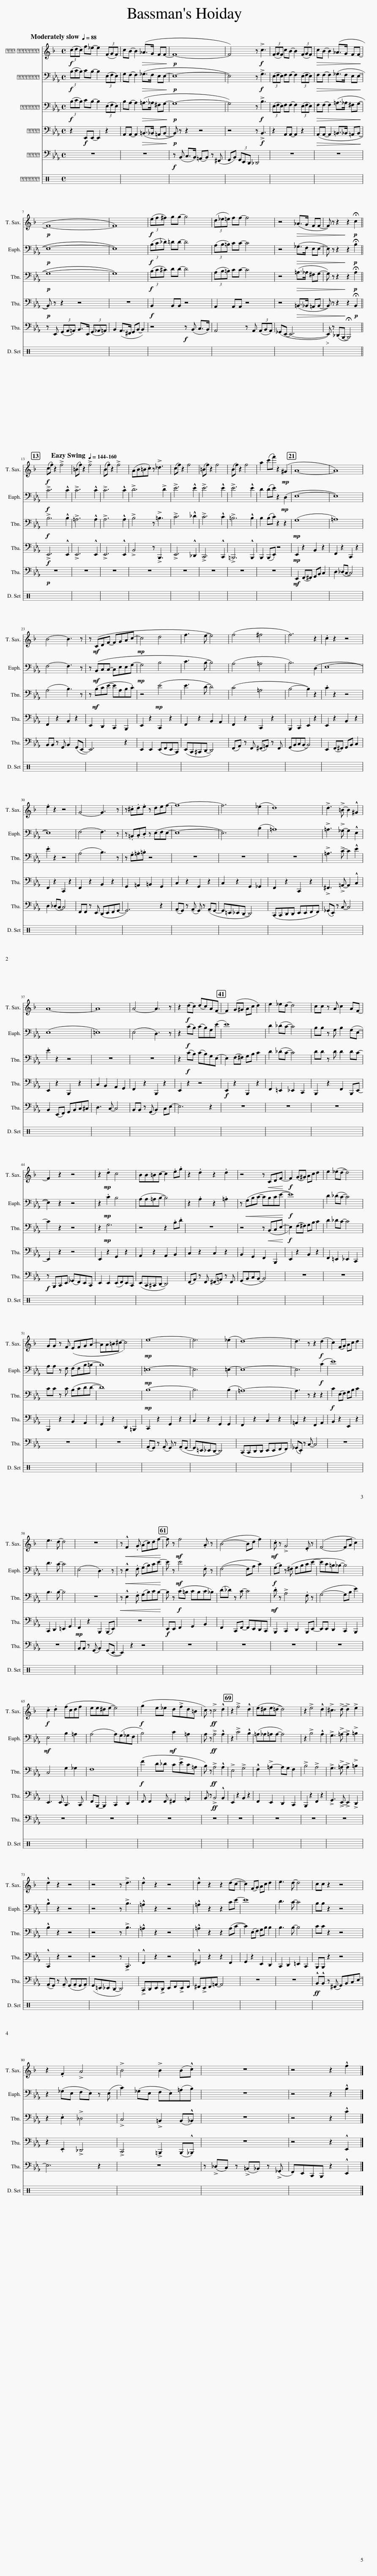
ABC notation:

X:1
%%score 1 2 3 4 5
L:1/8
Q:1/4=88
M:4/4
I:linebreak $
K:Eb
V:1 treble transpose=-14
V:2 bass
V:3 bass
V:4 bass
V:5 bass
V:1
[K:F]!f! (3(cdc) f_e- e2 (3(FGF) | cB- B2!>(! (_A>G FF-!>)! |!p! F8- | F4) z!f! !>!c3 | (3(FGF) cB- B2 (3(FGF) | %5
!>(! cB- B2 (_A>G FF-!>)! |$!p! F8- | F8) |!f! (3(ef^f) gg- g4 | (3(d_e=e) ff- f4 | %10
 z4!>(! (_A>G FF- | F) z z2!>)! z2!p! !fermata!c2 ||$!f![Q:1/4=144] (c.f) z2 !>!f4 | (=B.f) z2 !>!f4 | (B.f) z2 !>!f4 | %15
 (AB=B.c) z !>!_d3 | (cf) z2 f4 | (=Bf) z2 f4 | (Bf) z2 f4 | a2 (c'.f') z2!mp! (^G2 | %20
 A8- | A8) |$ B4- B3 z | z!mf! (CDF- FGAc- |!mp! c4 d4 | %25
 f3 e- e4) | (f4 ^f4 | f6) z2 | .c2 z2 z4 |$ .e2 z2 z4 | %30
 G4- G3 z | z .^c.d.e z def- | f8- | f6 (_e2 | d8) | %35
 !>!d3 !>!=B- B2 !^!^G2 |$ A8- | A8 | A4- A3 z | z2!f! (dc) (dc)AF- | %40
 F2 (G^G Ac d2) | e2 _ed- d4 | cc z A c2 AF- |$ F2 z2 z4 | z2!mp! .d2 c4 | %45
 BB=Bc- c2 .e.g | z2 .d2 z2 .d2 | z4 z!<(! CDF-!<)! |!f! F2 (G^G) Ac d2 | e2 (_ed- d4) |$ %50
 GG z F (EFGA- | AA=B^c- c4) |!mp! e8- | e6 (_e2 | d8-) | %55
 d3 z z2!f! (d2 | c2) (FG) Ac d2 |$ e3 d- d4 | z8 | z!<(! !^!F2 .G (Ac)df-!<)! | %60
 f z!mf! f4 .A z | (B4- Bd f2) |!mf! .c z !>!G4 .E z | (F4- FA c2) |$!f! .c2 .d2 (fcdf | %65
 ee^de- e4) |!f! (g2 e_e d!>!fd=B | c) z!ff! !>!c4 !^!d2 | z2 !>!f4 !^!d2 | (e^de=d- d4) | %70
 z2 !>!e4 !^!d2 | !>!^c3 !>!d- !>!d2 !>!e2 |$ !^!d2 z2 z4 | z4 z !>!d3 | !^!d2 z2 z4 | %75
 !^!d2 z2 z2 (dc- | c2) (FG) Ac d2 | e3 d- d4 | cc z2 z4 |$ z2 .F2 !>!A4 | %80
 !>!B4 !>!B2 (B!^!c) | z8 | z4 z2 !^!f2 |] %83
V:2
!f! (3(B,CB,) CB,- B,2 (3(E,F,E,) | G,F,- F,2!>(! (_G,>F, E,E,-!>)! |!p! E,8- | E,4) z!f! !>!G,3 | (3(E,F,E,) F,F,- F,2 (3(E,F,E,) | %5
!>(! F,F,- F,2 (_G,>F, E,E,-!>)! |$!p! E,8- | E,8) |!f! (3(B,C_D) =DD- D4 | (3(A,B,=B,) CC- C4 | %10
 z4!>(! (_G,>F, E,E,- | E,) z z2!>)! z2!p! !fermata!B,2 ||$!f! !>!C6 !^!C2 | !>!C6 !^!C2 | !>!C6 !^!C2 | %15
 !>!D6 !>!D2 | !>!E6 !^!E2 | !>!E6 !^!E2 | !>!E6 !^!E2 | D2 (D.E) z2!mp! (D,2 | %20
 E,8- | E,8) |$ F,4- F,3 z | z!mf! (B,,C,C,- C,E,E,G,- |!mp! G,4 B,4 | %25
 C3 B,- B,4) | (A,4 =A,4 | B,6) (D,2 | E,8- |$ E,8) | %30
 F,4- F,3 z | z .=B,,.C,.D, z (E,F,E,- | E,8- | E,6) (B,2 | =A,8) | %35
 !>!=A,3 !>!_G,- G,2 !^!E,2 |$ (E,8 | =E,8) | (E,4 D,3) z | z2!f! (CB,) (CB,)G,(E | %40
 E8) | D2 (_DC- C4) | B,B, z G, B,2 (G,E,- |$ E,2) z2 z4 | z2!mp! .C2 B,4 | %45
 (A,A,=A,B,- B,4) | z2 .A,2 z2 .=A,2 | z!<(! (G,B,C- CB,CE-!<)! |!f! E8) | D2 (_DC- C4) |$ %50
 A,A, z F, (F,F,B,=B,- | B,8) |!mp! =E,8- | E,6 =E,2- | E,8- | %55
 E,6!f! (C2 | E8) |$ D3 C- C4 | (E,4 D,3) z | z!<(! !^!E,2 .F, (G,B,)CE-!<)! | %60
 E z!mf! E4 .F, z | (F,4- F,A, C2) |!f! (G,B,) z (^F, G,B,CE- | EC=B,_B,- B,4) |$!mf! E,4 B,2 =A,2 | %65
 (A,4 A,)(G,_G,F, | B,4)!mf! C2 =A,2 | A, z!ff! !>!A,4 !^!A,2 | z2 !>!C4 !^!B,2 | (=A,_A,=A,A,- A,4) | %70
 z2 !>!B,4 !^!A,2 | !>!G,3 !>!=A,- !>!A,2 !>!=B,2 |$ !^!B,2 z2 z4 | z4 z !>!B,3 | !^!=A,2 z2 z4 | %75
 !^!=A,2 z2 z2 CE- | E8 | D3 C- C4 | B,B, z2 z4 |$ z2 (_G,E, F,E,) z (E, | %80
 C2) (_G,E, F,E,)(=A,B,) | z8 | z4 z2 !^!B,2 |] %83
V:3
!f! (3(B,CB,) CB,- B,2 (3(E,F,E,) | B,A,- A,2!>(! (=A,>_A, ^F,G,-!>)! |!p! G,8- | G,4) z!f! !>!B,3 | (3(E,F,E,) F,F,- F,2 (3(E,F,E,) | %5
!>(! F,F,- F,2 (=A,>_A, ^F,G,-!>)! |$!p! G,8- | G,8) |!f! (3(B,C^C) DD- D4 | (3(A,B,=B,) CC- C4 | %10
 z4!>(! (=A,>_A, ^F,G,- | G,) z z2!>)! z2!p! !fermata!A,2 ||$!f! !>!B,6 !^!B,2 | !>!=A,6 !^!A,2 | !>!A,6 !^!A,2 | %15
 !>!B,4 z !>!=B,3 | !>!C6 !^!_D2 | !>!C6 !^!C2 | !>!=B,6 !^!B,2 | B,2 (B,.C) z2 z2 | %20
!mp! (G,8 | =A,8) |$ (A,4 B,3) z | z!mf! (B,CE- EA,B,.C) | z4!mp! (E4 | %25
 E3 D- D4) | (C4 =A,4 | B,4- B,2) z2 | .C2 z2 z4 |$ .E2 z2 z4 | %30
 (A,4 B,3) z | z .G,.=A,.=B, z4 | z8 | z8 | z8 | %35
 !>!=A,3 !>!C- C2 !^!E2 |$ .E2 z2 z4 | z8 | z8 | z2!f! (CB,) (CB,)G,(E, | %40
 E,2) (F,^F,) G,B, C2 | D2 (_DC- C4) | DD z D D2 DC- |$ C2 z2 z4 | z2!mp! G,6 | %45
 z4 z2 .B,.D | z8 | z4 z!<(! (B,,C,E,-!<)! |!f! E,2) (F,^F,) G,B, C2 | D2 _DC- C4 |$ %50
 CC z C (B,CDD- | D8) |!mp! B,8- | B,6 (B,2 | =A,8-) | %55
 A,3 z z2 z2 |!f! C2 (E,F,) G,B, C2 |$ B,3 B,- B,4 | z8 |!<(! z !^!E,2 .F, (G,B,)CB,-!<)! | %60
 B, z!f! (C=B, CB,C_B,) | (D_D) z C- C4 |!mf! .D z !>!A,4 .F, z | (G,4- G,B, E2) |$ C,4 G,2 _G,2 | %65
 F,8 |!f! (F2 D_D C!>!EC=A, | B,) z!ff! !>!A,4 !^!A,2 | !>!E,4 !>!G,4 | !^!F,2 !>!=A,2- A,G, F,2 | %70
 !>!B,4 !>!A,4 | !>!G,3 !>!=A,- !>!A,2 !>!=B,2 |$ !^!B,2 z2 z4 | z4 z !>!B,3 | !^!=A,2 z2 z4 | %75
 !^!=A,2 z2 z2 (A,C- | C2) (E,F,) G,B, B,2 | B,3 B,- B,4 | CC z2 z4 |$ z2 .E,2 !>!_D,4 | %80
 !>!C,4 !>!=B,,2 (B,,!^!_B,,) | z8 | z4 z2 !^!C2 |] %83
V:4
 z2!f! E,,E,,- E,,2 z2 | A,,A,,- A,,2!>(! (=B,,>_B,, =A,,B,,-!>)! |!p! B,,) z z2 z4 | z4 z!f! !>!B,,3 | z2 A,,A,,- A,,2 z2 | %5
!>(! (A,,A,,- A,,2 =B,,>_B,, =A,,B,,-!>)! |$!p! B,,) z z2 z4 | z8 |!f! B,,2 B,,B,, z4 | A,,2 A,,A,, z4 | %10
 z4!>(! (=B,,>_B,, =A,,B,,- | B,,) z z2!>)! z2!p! !fermata!B,,2 ||$!f! !>!E,,6 !^!E,,2 | !>!E,,6 !^!E,,2 | !>!E,,6 !^!E,,2 | %15
 !>!B,,4 z !>!B,,,3 | !>!E,,6 !^!_D,,2 | !>!C,,6 !^!C,,2 | !>!=B,,,6 !^!B,,,2 | B,,,2 (B,,,.E,,) z4 | %20
!mp! E,,2 z2 B,,2 z2 | F,,2 z2 C,,2 z2 |$ F,,2 z2 B,,2 z2 | E,,2 D,,2 C,,2 B,,,2 | E,,2 z2 C,,2 z2 | %25
 F,,2 z2 B,,2 A,,2 | F,,2 z2 C,,2 z2 | B,,,2 C,,2 E,,2 z2 | E,,2 z2 B,,2 z2 |$ F,,2 z2 C,,2 z2 | %30
 F,,2 z2 B,,2 z2 | G,,2 =A,,2 =B,,2 G,,2 | C,2 z2 G,,2 z2 | C,2 z2 G,,2 _G,,2 | F,,2 z2 C,,2 z2 | %35
 !>!^F,,3 !>!=A,,- A,,2 !^!C,2 |$ E,,2 z2 B,,,2 z2 | C,2 B,,2 A,,2 G,,2 | F,,2 z2 B,,,2 z2 | E,,2 z2 z4 | %40
!f! E,,2 z2 B,,,2 z2 | F,,2 =E,,2 _E,,2 C,,2 | B,,,2 z2 F,,2 B,,,E,,- |$ E,,2 z2 z4 | E,,2 z2 G,,2 z2 | %45
 A,,2 z2 A,,2 B,,2 | C,2 z2 C,2 z2 | B,,2 G,,2 F,,2 B,,,2 | E,,2 z2 B,,2 z2 | F,,2 =E,,2 _E,,2 C,,2 |$ %50
 B,,,2 z2 B,,2 A,,2 | G,,2 z2 D,,2 =B,,,2 | C,,2 z2 G,,2 z2 | C,2 z2 G,,2 G,,2 | F,,2 z2 C,2 z2 | %55
 =A,,2 z2 F,,2 A,,2 | B,,2 z2 E,,2 z2 |$ C,,2 D,,2 =E,,2 G,,2 |!mp! F,,2 z2 B,,,2 (B,,,E,,) | z8 | %60
!f! E,,E,, F,,2 G,,2 B,,2 | F,,2 C,,F,,- F,,E,,D,,C,, | B,,,2 C,,2 D,,2 B,,,E,,- | E,,E,, D,,2 C,,2 B,,,2 |$ E,,3 E,, C,,3 C,, | %65
 F,,B,,,- B,,,2 C,,2 D,,2 | F,, F,,2 F,, ^F,,2 =A,,2 | B,, z!ff! !>!B,,4 !^!B,,2 | E,,2 z2 B,,2 z2 | F,,2 E,,2 D,,2 C,,2 | %70
 B,,,2 z2 F,,2 z2 | !>!G,,3 !>!E,,- !>!E,,2 !>!D,,2 |$ !^!C,,2 z2 z4 | z4 z !>!C,,3 | !^!F,,2 z2 z4 | %75
 !^!^F,,2 z2 z2 F,,2 | G,,2 z2 E,,2 D,,2 | C,,2 D,,2 =E,,2 C,,2 | B,,,B,,, z2 z4 |$ z2 .E,,2 !>!_D,,4 | %80
 !>!C,,4 !>!=B,,,2 (B,,,!^!_B,,,) | z8 | z4 z2 !^!E,,2 |] %83
V:5
 z8 | z8 |!f! z (B,, C,>B,,) (=A,,B,,) z (^F,, | G,,B,,) (3G,,E,,D,, _D,,4 | z8 | %5
 z8 |$ z E,, (3(G,,A,,=A,,) B,,>E,, (3(G,,_A,,=A,,) | B,,2 (A,,>^F,, G,,B,,- B,,2) | z4!f! z (B,, C,>B,,) | A,,4 z A,, (3(A,,B,,A,,) | %10
 (_G,,E,,- E,,6- | E,,)!>(! z (_D,,B,,,- !fermata!B,,,4)!>)! ||$!p! z8 | z8 | z8 | %15
 z8 | z8 | z8 | z8 | z8 | %20
!mf! E,,2 (F,,^F,,) G,,B,, C,2 | D,2 (_D,C,- C,4) |$ B,,B,, z G,, B,,2 (G,,E,,- | E,,6) z2 | E,,2 E,,2 (E,,F,,E,,C,,) | %25
 (E,,C,,^C,,D,,- D,,4) | (F,,A,,) z F,, (^F,,=A,,) z F,, | (G,,B,,C,B,,- B,,4) | E,,2 (F,,^F,,) G,,B,, C,2 |$ D,2 (_D,C,- C,4) | %30
 F,,F,, z E,, (D,,E,,F,,G,,- | G,,6) z2 | (!tenuto!A,,G,,) z (!tenuto!A,, G,,) z (!tenuto!A,,G,,- | G,,=E,,_E,,D,,- D,,4) | (C,,C,,D,,D,, E,,E,,F,,F,,) | %35
 (_G,,.E,,) z C,- C,4 |$ B,,2 (E,,F,,) G,,B,,C,^C, | D,3 C,- C,4 | B,,B,, z (G,, B,,2) C,E,- | E,6 z2 | %40
 z8 | z8 | z8 |$!f! z B,,,C,,E,, (_G,,F,,)E,,C,, | E,,2 E,,2 (E,,F,,E,,C,,) | %45
 (E,,C,,^C,,D,,- D,,4) | (F,,A,,) z F,, (^F,,=A,,) z F,, | (G,,B,,C,B,,- B,,4) | z8 | z8 |$ %50
 z8 | z8 | (!tenuto!A,,G,,) z (!tenuto!A,, G,,) z (!tenuto!A,,G,,- | G,,=E,,_E,,D,,- D,,4) | (C,,C,,D,,D,, E,,E,,F,,F,,) | %55
 (_G,,.E,,) z C,- C,4 | z8 |$ z8 | B,,B,, z (G,, B,,2) (G,,E,,- | E,,2) z2 z4 | %60
 z8 | z8 | z8 | z8 |$ z8 | %65
 z8 | z8 | z8 | z8 | z8 | %70
 z8 | z8 |$ (!tenuto!A,,G,,) z !tenuto!A,, (G,,!tenuto!A,,G,,!tenuto!A,,) | (G,,=E,,_E,,D,,- D,,4) | !>!C,,D,,E,,!>!D,, E,,F,,!>!E,,F,, | %75
 ^F,,!>!E,,F,,=A,,- A,,4 | z8 | z8 |!ff! !^!B,,!^!B,, z (^F,, G,,)B,,C,E,- |$ E,6 z2 | %80
 z8 | z (!>!_D,C,) z (!>!=B,,_B,,) z (!>!_G,, | F,,)E,,C,,B,,, z2 !^!E,,2 |] %83
